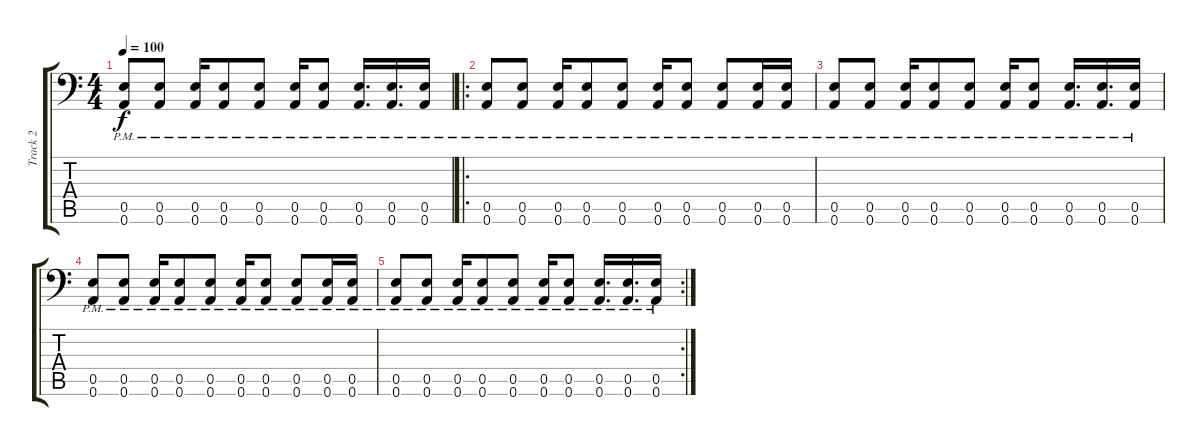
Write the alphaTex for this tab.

\track ("Track 2" "Track 2") {instrument overdrivenguitar}
\staff {score tabs}
\tuning (B3 Gb3 D3 A2 E2 A1) {hide}
\ts (4 4)
\tempo 100
\clef f4
\ks c
(0.5{pm} 0.6{pm}).8{dy f} (0.5{pm} 0.6{pm}).8 (0.5{pm} 0.6{pm}).16 (0.5{pm} 0.6{pm}).8 (0.5{pm} 0.6{pm}).8 (0.5{pm} 0.6{pm}).16 (0.5{pm} 0.6{pm}).8 (0.5{pm} 0.6{pm}).16{d} (0.5{pm} 0.6{pm}).16{d} (0.5{pm} 0.6{pm}).16 |
\ro
(0.5{pm} 0.6{pm}).8 (0.5{pm} 0.6{pm}).8 (0.5{pm} 0.6{pm}).16 (0.5{pm} 0.6{pm}).8 (0.5{pm} 0.6{pm}).8 (0.5{pm} 0.6{pm}).16 (0.5{pm} 0.6{pm}).8 (0.5{pm} 0.6{pm}).8 (0.5{pm} 0.6{pm}).16 (0.5{pm} 0.6{pm}).16 |
(0.5{pm} 0.6{pm}).8 (0.5{pm} 0.6{pm}).8 (0.5{pm} 0.6{pm}).16 (0.5{pm} 0.6{pm}).8 (0.5{pm} 0.6{pm}).8 (0.5{pm} 0.6{pm}).16 (0.5{pm} 0.6{pm}).8 (0.5{pm} 0.6{pm}).16{d} (0.5{pm} 0.6{pm}).16{d} (0.5{pm} 0.6{pm}).16 |
(0.5{pm} 0.6{pm}).8 (0.5{pm} 0.6{pm}).8 (0.5{pm} 0.6{pm}).16 (0.5{pm} 0.6{pm}).8 (0.5{pm} 0.6{pm}).8 (0.5{pm} 0.6{pm}).16 (0.5{pm} 0.6{pm}).8 (0.5{pm} 0.6{pm}).8 (0.5{pm} 0.6{pm}).16 (0.5{pm} 0.6{pm}).16 |
\rc 2
(0.5{pm} 0.6{pm}).8 (0.5{pm} 0.6{pm}).8 (0.5{pm} 0.6{pm}).16 (0.5{pm} 0.6{pm}).8 (0.5{pm} 0.6{pm}).8 (0.5{pm} 0.6{pm}).16 (0.5{pm} 0.6{pm}).8 (0.5{pm} 0.6{pm}).16{d} (0.5{pm} 0.6{pm}).16{d} (0.5{pm} 0.6{pm}).16
